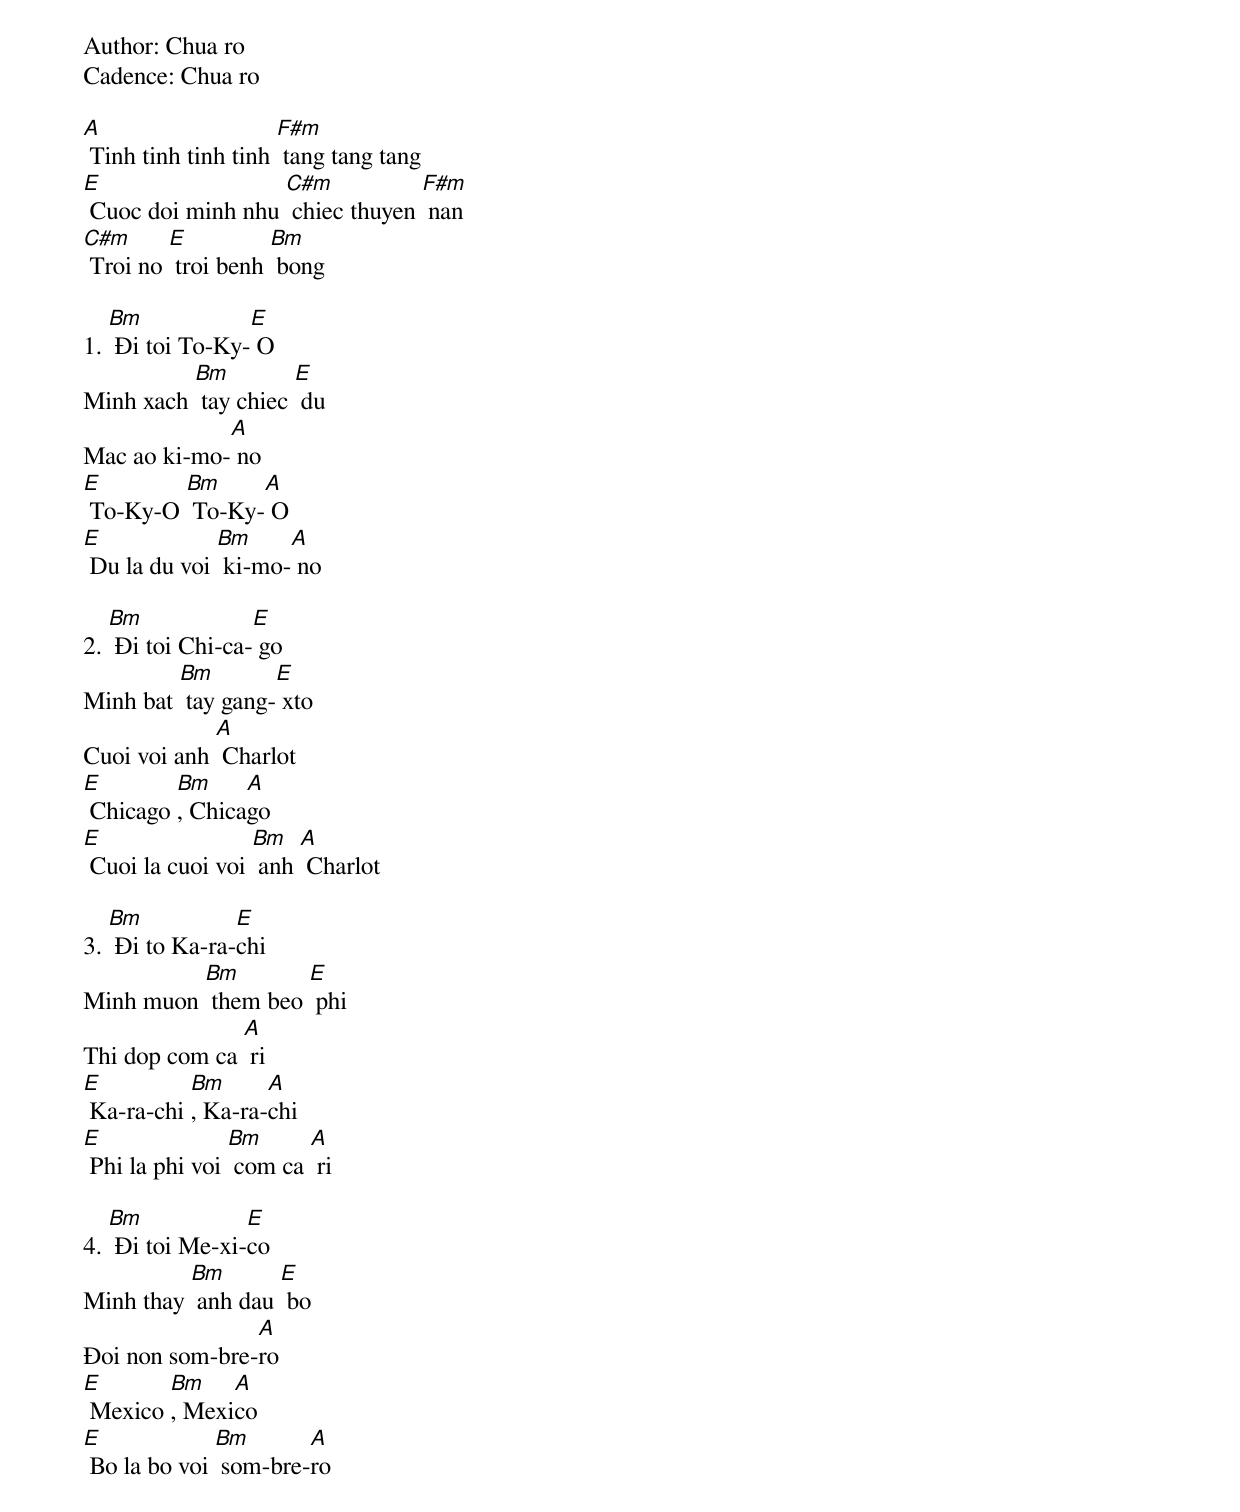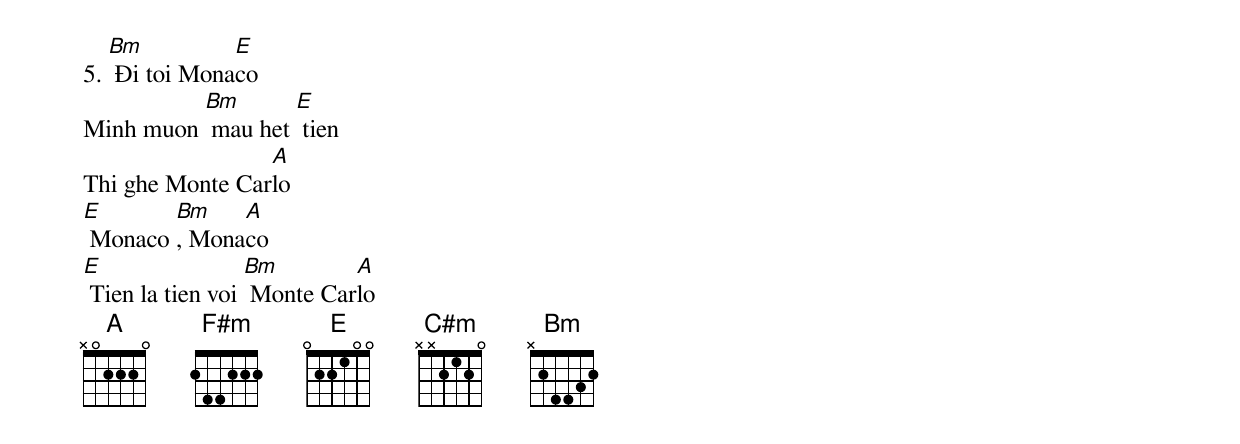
Author: Chua ro
Cadence: Chua ro

[A] Tinh tinh tinh tinh [F#m] tang tang tang
[E] Cuoc doi minh nhu [C#m] chiec thuyen [F#m] nan
[C#m] Troi no [E] troi benh [Bm] bong

1. [Bm] Ði toi To-Ky-[E] O
Minh xach [Bm] tay chiec [E] du
Mac ao ki-mo-[A] no
[E] To-Ky-O [Bm] To-Ky-[A] O
[E] Du la du voi [Bm] ki-mo-[A] no

2. [Bm] Ði toi Chi-ca-[E] go
Minh bat [Bm] tay gang-[E] xto
Cuoi voi anh [A] Charlot
[E] Chicago [Bm], Chica[A]go
[E] Cuoi la cuoi voi [Bm] anh [A] Charlot

3. [Bm] Ði to Ka-ra-[E]chi
Minh muon [Bm] them beo [E] phi
Thi dop com ca [A] ri
[E] Ka-ra-chi [Bm], Ka-ra-[A]chi
[E] Phi la phi voi [Bm] com ca [A] ri

4. [Bm] Ði toi Me-xi-[E]co
Minh thay [Bm] anh dau [E] bo
Ðoi non som-bre-[A]ro
[E] Mexico [Bm], Mexi[A]co
[E] Bo la bo voi [Bm] som-bre-[A]ro

5. [Bm] Ði toi Mona[E]co
Minh muon [Bm] mau het [E] tien
Thi ghe Monte Car[A]lo
[E] Monaco [Bm], Mona[A]co
[E] Tien la tien voi [Bm] Monte Car[A]lo
